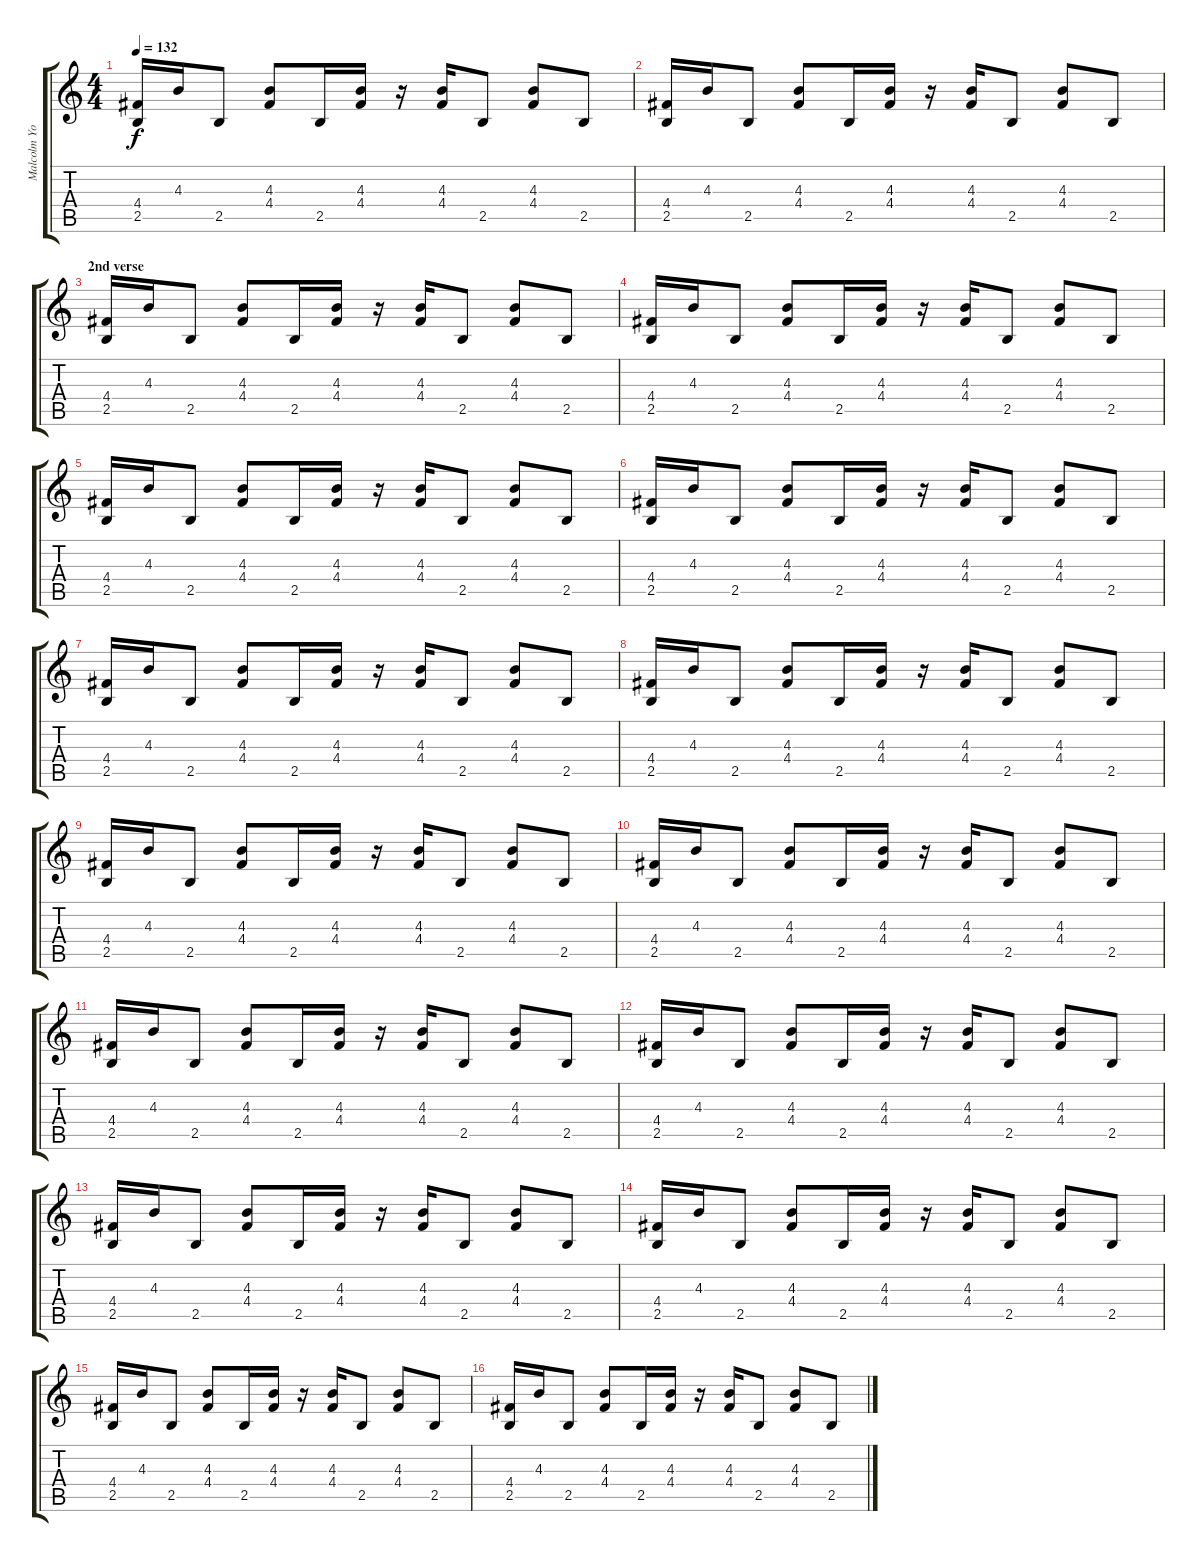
\track ("Malcolm Young" "Malcolm Yo") {instrument overdrivenguitar}
\staff {score tabs}
\tuning (E4 B3 G3 D3 A2 E2) {hide}
\ts (4 4)
\tempo 132
\clef g2
\ks c
(4.4 2.5).16{dy f} 4.3.16 2.5.8 (4.3 4.4).8 2.5.16 (4.3 4.4).16 r.16 (4.3 4.4).16 2.5.8 (4.3 4.4).8 2.5.8 |
(4.4 2.5).16 4.3.16 2.5.8 (4.3 4.4).8 2.5.16 (4.3 4.4).16 r.16 (4.3 4.4).16 2.5.8 (4.3 4.4).8 2.5.8 |
\section ("" "2nd verse")
(4.4 2.5).16 4.3.16 2.5.8 (4.3 4.4).8 2.5.16 (4.3 4.4).16 r.16 (4.3 4.4).16 2.5.8 (4.3 4.4).8 2.5.8 |
(4.4 2.5).16 4.3.16 2.5.8 (4.3 4.4).8 2.5.16 (4.3 4.4).16 r.16 (4.3 4.4).16 2.5.8 (4.3 4.4).8 2.5.8 |
(4.4 2.5).16 4.3.16 2.5.8 (4.3 4.4).8 2.5.16 (4.3 4.4).16 r.16 (4.3 4.4).16 2.5.8 (4.3 4.4).8 2.5.8 |
(4.4 2.5).16 4.3.16 2.5.8 (4.3 4.4).8 2.5.16 (4.3 4.4).16 r.16 (4.3 4.4).16 2.5.8 (4.3 4.4).8 2.5.8 |
(4.4 2.5).16 4.3.16 2.5.8 (4.3 4.4).8 2.5.16 (4.3 4.4).16 r.16 (4.3 4.4).16 2.5.8 (4.3 4.4).8 2.5.8 |
(4.4 2.5).16 4.3.16 2.5.8 (4.3 4.4).8 2.5.16 (4.3 4.4).16 r.16 (4.3 4.4).16 2.5.8 (4.3 4.4).8 2.5.8 |
(4.4 2.5).16 4.3.16 2.5.8 (4.3 4.4).8 2.5.16 (4.3 4.4).16 r.16 (4.3 4.4).16 2.5.8 (4.3 4.4).8 2.5.8 |
(4.4 2.5).16 4.3.16 2.5.8 (4.3 4.4).8 2.5.16 (4.3 4.4).16 r.16 (4.3 4.4).16 2.5.8 (4.3 4.4).8 2.5.8 |
(4.4 2.5).16 4.3.16 2.5.8 (4.3 4.4).8 2.5.16 (4.3 4.4).16 r.16 (4.3 4.4).16 2.5.8 (4.3 4.4).8 2.5.8 |
(4.4 2.5).16 4.3.16 2.5.8 (4.3 4.4).8 2.5.16 (4.3 4.4).16 r.16 (4.3 4.4).16 2.5.8 (4.3 4.4).8 2.5.8 |
(4.4 2.5).16 4.3.16 2.5.8 (4.3 4.4).8 2.5.16 (4.3 4.4).16 r.16 (4.3 4.4).16 2.5.8 (4.3 4.4).8 2.5.8 |
(4.4 2.5).16 4.3.16 2.5.8 (4.3 4.4).8 2.5.16 (4.3 4.4).16 r.16 (4.3 4.4).16 2.5.8 (4.3 4.4).8 2.5.8 |
(4.4 2.5).16 4.3.16 2.5.8 (4.3 4.4).8 2.5.16 (4.3 4.4).16 r.16 (4.3 4.4).16 2.5.8 (4.3 4.4).8 2.5.8 |
(4.4 2.5).16 4.3.16 2.5.8 (4.3 4.4).8 2.5.16 (4.3 4.4).16 r.16 (4.3 4.4).16 2.5.8 (4.3 4.4).8 2.5.8
